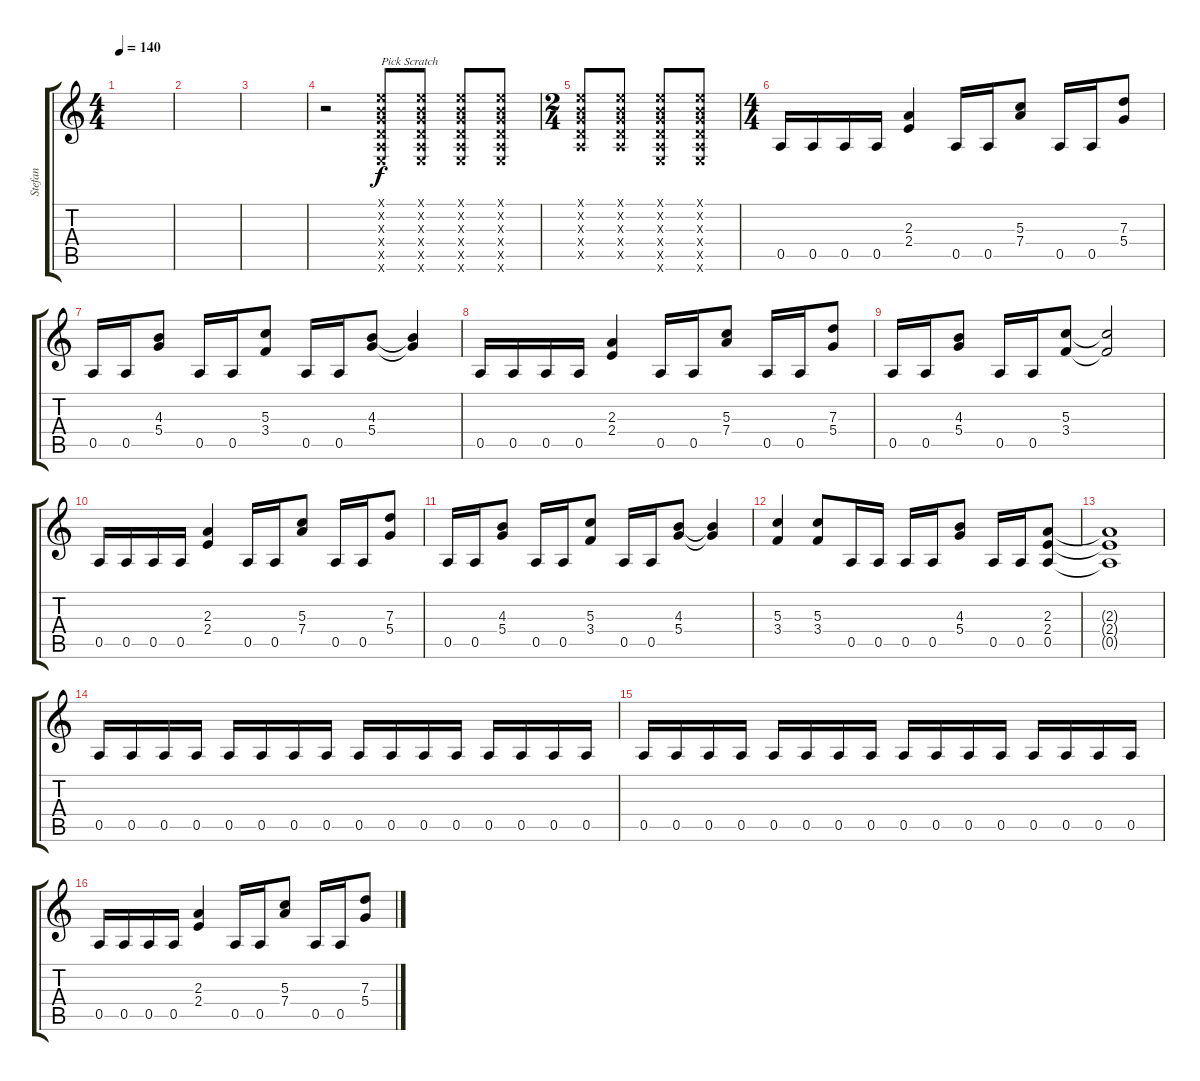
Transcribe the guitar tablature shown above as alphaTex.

\track ("Stefan" "Stefan") {instrument distortionguitar}
\staff {score tabs}
\tuning (E4 B3 G3 D3 A2 E2) {hide}
\ts (4 4)
\tempo 140
\clef g2
\ks c
|
|
|
r.2 (0.1{x} 0.2{x} 0.3{x} 0.4{x} 0.5{x} 0.6{x}).8{txt "Pick Scratch"} (0.1{x} 0.2{x} 0.3{x} 0.4{x} 0.5{x} 0.6{x}).8 (0.1{x} 0.2{x} 0.3{x} 0.4{x} 0.5{x} 0.6{x}).8 (0.1{x} 0.2{x} 0.3{x} 0.4{x} 0.5{x} 0.6{x}).8 |
\ts (2 4)
(0.1{x} 0.2{x} 0.3{x} 0.4{x} 0.5{x}).8 (0.1{x} 0.2{x} 0.3{x} 0.4{x} 0.5{x}).8 (0.1{x} 0.2{x} 0.3{x} 0.4{x} 0.5{x} 0.6{x}).8 (0.1{x} 0.2{x} 0.3{x} 0.4{x} 0.5{x} 0.6{x}).8 |
\ts (4 4)
0.5.16 0.5.16 0.5.16 0.5.16 (2.3 2.4).4 0.5.16 0.5.16 (5.3 7.4).8 0.5.16 0.5.16 (7.3 5.4).8 |
0.5.16 0.5.16 (4.3 5.4).8 0.5.16 0.5.16 (5.3 3.4).8 0.5.16 0.5.16 (4.3 5.4).8 (4.3{t} 5.4{t}).4 |
0.5.16 0.5.16 0.5.16 0.5.16 (2.3 2.4).4 0.5.16 0.5.16 (5.3 7.4).8 0.5.16 0.5.16 (7.3 5.4).8 |
0.5.16 0.5.16 (4.3 5.4).8 0.5.16 0.5.16 (5.3 3.4).8 (5.3{t} 3.4{t}).2 |
0.5.16 0.5.16 0.5.16 0.5.16 (2.3 2.4).4 0.5.16 0.5.16 (5.3 7.4).8 0.5.16 0.5.16 (7.3 5.4).8 |
0.5.16 0.5.16 (4.3 5.4).8 0.5.16 0.5.16 (5.3 3.4).8 0.5.16 0.5.16 (4.3 5.4).8 (4.3{t} 5.4{t}).4 |
(5.3 3.4).4 (5.3 3.4).8 0.5.16 0.5.16 0.5.16 0.5.16 (4.3 5.4).8 0.5.16 0.5.16 (2.3 2.4 0.5).8 |
(2.3{t} 2.4{t} 0.5{t}).1 |
0.5.16 0.5.16 0.5.16 0.5.16 0.5.16 0.5.16 0.5.16 0.5.16 0.5.16 0.5.16 0.5.16 0.5.16 0.5.16 0.5.16 0.5.16 0.5.16 |
0.5.16 0.5.16 0.5.16 0.5.16 0.5.16 0.5.16 0.5.16 0.5.16 0.5.16 0.5.16 0.5.16 0.5.16 0.5.16 0.5.16 0.5.16 0.5.16 |
0.5.16 0.5.16 0.5.16 0.5.16 (2.3 2.4).4 0.5.16 0.5.16 (5.3 7.4).8 0.5.16 0.5.16 (7.3 5.4).8
